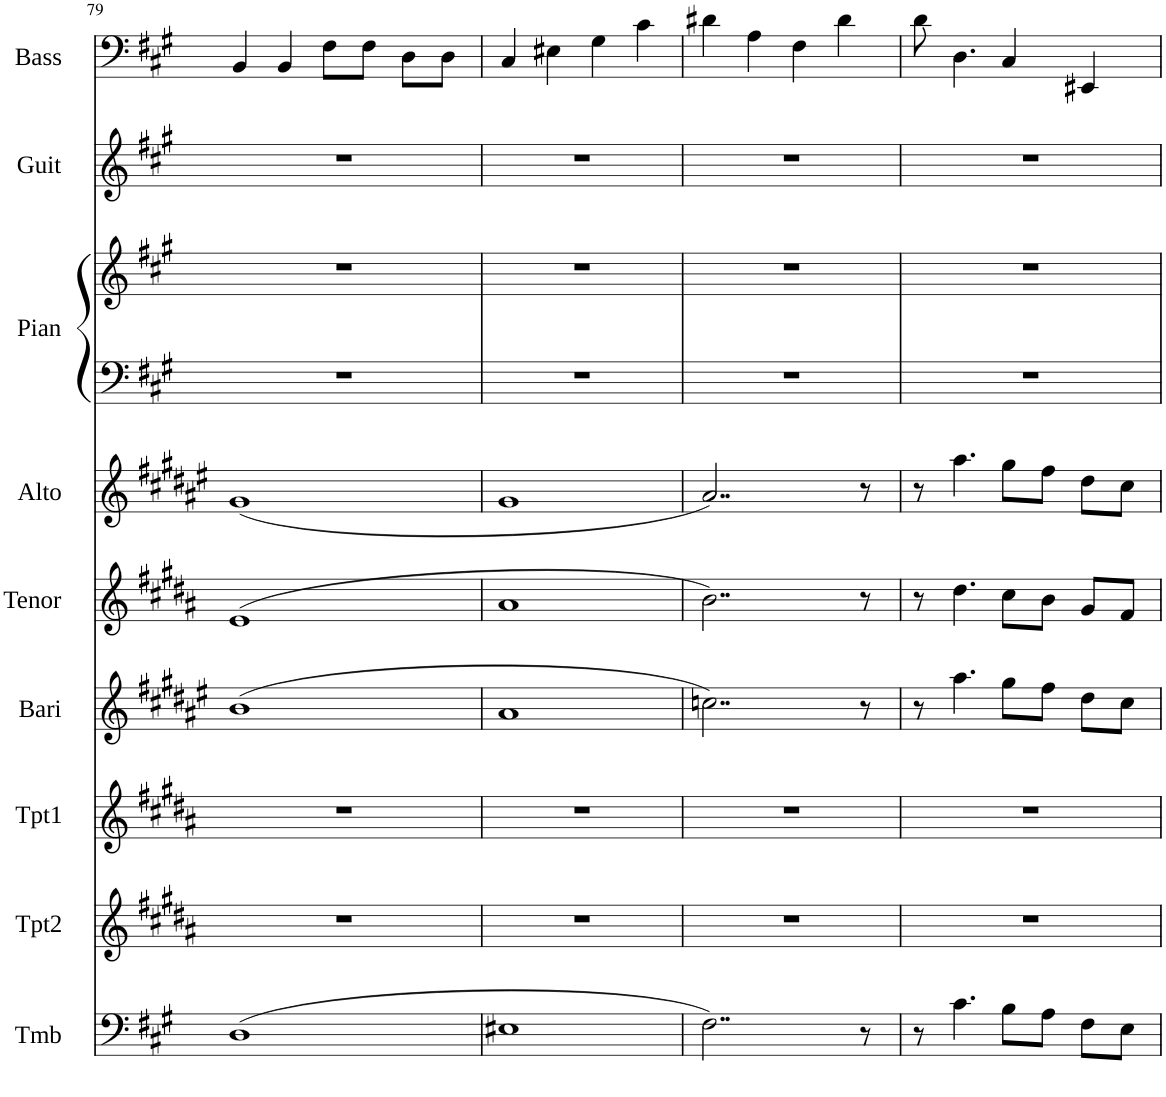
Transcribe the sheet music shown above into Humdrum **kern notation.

**kern	**kern	**kern	**kern	**kern	**kern	**kern	**kern	**kern	**kern
*part9	*part8	*part7	*part6	*part5	*part4	*part3	*part3	*part2	*part1
*staff10	*staff9	*staff8	*staff7	*staff6	*staff5	*staff4	*staff3	*staff2	*staff1
*I"Trombone	*I"Trumpet 2	*I"Trumpet 1	*I"Baritone Sax	*I"Tenor Sax	*I"Alto Sax	*I"Piano	*	*I"Guitar	*I"Bass
*I'Tmb	*I'Tpt2	*I'Tpt1	*I'Bari	*I'Tenor	*I'Alto	*I'Pian	*	*I'Guit	*I'Bass
!!LO:PB:g=z
*clefF4	*clefG2	*clefG2	*clefG2	*clefG2	*clefG2	*clefF4	*clefG2	*clefG2	*clefF4
*	*Trd8c14	*Trd8c14	*Trd-2c-3	*Trd1c2	*Trd5c9	*	*	*	*
*k[f#c#g#]	*k[f#c#g#d#a#]	*k[f#c#g#d#a#]	*k[f#c#g#d#a#e#]	*k[f#c#g#d#a#]	*k[f#c#g#d#a#e#]	*k[f#c#g#]	*k[f#c#g#]	*k[f#c#g#]	*k[f#c#g#]
*M4/4	*M4/4	*M4/4	*M4/4	*M4/4	*M4/4	*M4/4	*M4/4	*M4/4	*M4/4
=79	=79	=79	=79	=79	=79	=79	=79	=79	=79
(1D	1r	1r	(1b	(1e	(1g#	1r	1r	1r	4BB/
.	.	.	.	.	.	.	.	.	4BB/
.	.	.	.	.	.	.	.	.	8F#\L
.	.	.	.	.	.	.	.	.	8F#\J
.	.	.	.	.	.	.	.	.	8D\L
.	.	.	.	.	.	.	.	.	8D\J
=80	=80	=80	=80	=80	=80	=80	=80	=80	=80
1E#X	1r	1r	1a#	1a#	1g#	1r	1r	1r	4C#/
.	.	.	.	.	.	.	.	.	4E#X\
.	.	.	.	.	.	.	.	.	4G#\
.	.	.	.	.	.	.	.	.	4c#\
=81	=81	=81	=81	=81	=81	=81	=81	=81	=81
2..F#\)	1r	1r	2..ccn\)	2..b\)	2..a#/)	1r	1r	1r	4d#X\
.	.	.	.	.	.	.	.	.	4A\
.	.	.	.	.	.	.	.	.	4F#\
.	.	.	.	.	.	.	.	.	4d#\
8r	.	.	8r	8r	8r	.	.	.	.
=82	=82	=82	=82	=82	=82	=82	=82	=82	=82
8r	1r	1r	8r	8r	8r	1r	1r	1r	8d\
4.c#\	.	.	4.aa#\	4.dd#\	4.aa#\	.	.	.	4.D\
8B\L	.	.	8gg#\L	8cc#\L	8gg#\L	.	.	.	4C#/
8A\J	.	.	8ff#\J	8b\J	8ff#\J	.	.	.	.
8F#\L	.	.	8dd#\L	8g#/L	8dd#\L	.	.	.	4EE#X/
8E\J	.	.	8cc#\J	8f#/J	8cc#\J	.	.	.	.
=	=	=	=	=	=	=	=	=	=
*-	*-	*-	*-	*-	*-	*-	*-	*-	*-
